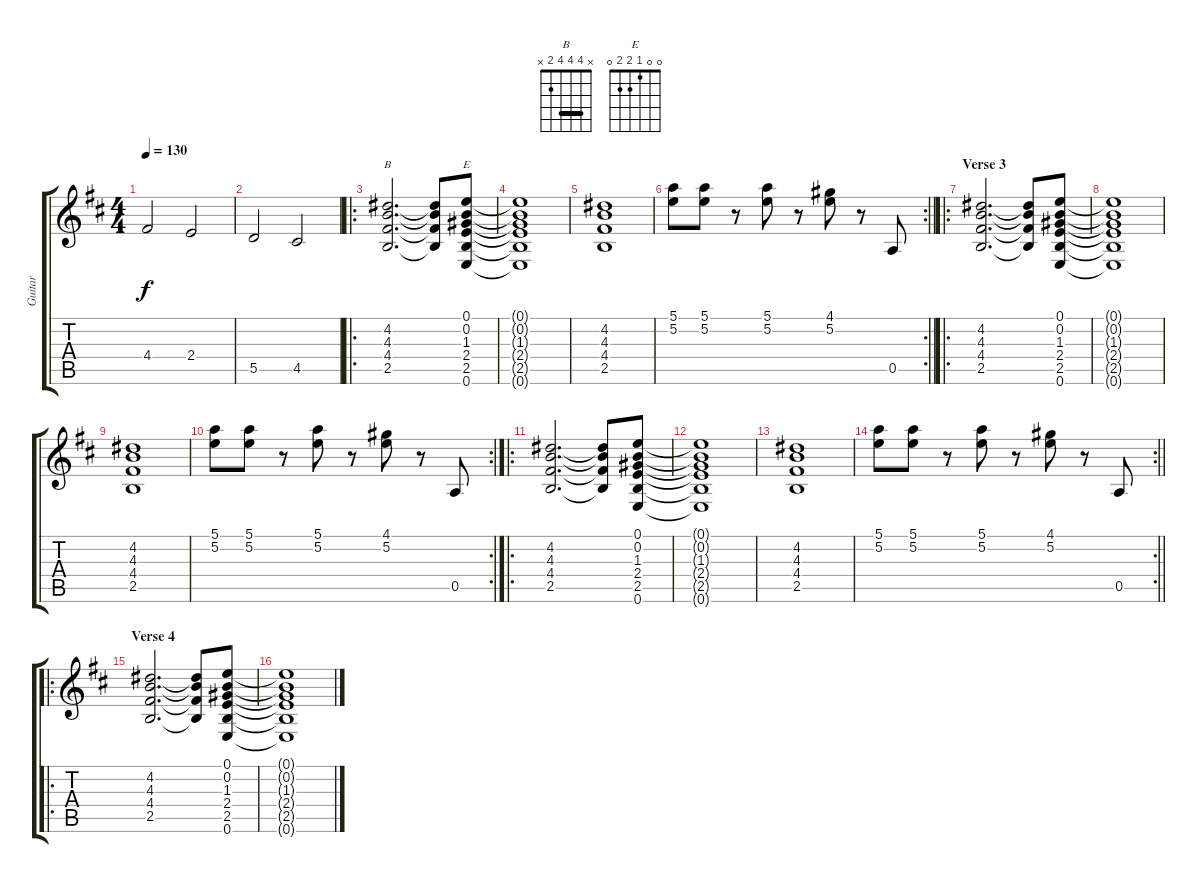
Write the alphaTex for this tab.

\track ("Guitar" "Guitar") {instrument distortionguitar}
\staff {score tabs}
\tuning (E4 B3 G3 D3 A2 E2) {hide}
\chord ("B" x 4 4 4 2 x) {barre 4}
\chord ("E" 0 0 1 2 2 0)
\ts (4 4)
\tempo 130
\clef g2
\ks d
4.4.2{dy f} 2.4.2 |
5.5.2 4.5.2 |
\ro
(4.2 4.3 4.4 2.5).2{d ch "B"} (4.2{t} 4.3{t} 4.4{t} 2.5{t}).8 (0.1 0.2 1.3 2.4 2.5 0.6).8{ch "E"} |
(0.1{t} 0.2{t} 1.3{t} 2.4{t} 2.5{t} 0.6{t}).1 |
(4.2 4.3 4.4 2.5).1 |
\rc 2
\barLineRight lightlight
(5.1 5.2).8 (5.1 5.2).8 r.8 (5.1 5.2).8 r.8 (4.1 5.2).8 r.8 0.5.8 |
\ro
\section ("" "Verse 3")
(4.2 4.3 4.4 2.5).2{d} (4.2{t} 4.3{t} 4.4{t} 2.5{t}).8 (0.1 0.2 1.3 2.4 2.5 0.6).8 |
(0.1{t} 0.2{t} 1.3{t} 2.4{t} 2.5{t} 0.6{t}).1 |
(4.2 4.3 4.4 2.5).1 |
\rc 2
(5.1 5.2).8 (5.1 5.2).8 r.8 (5.1 5.2).8 r.8 (4.1 5.2).8 r.8 0.5.8 |
\ro
(4.2 4.3 4.4 2.5).2{d} (4.2{t} 4.3{t} 4.4{t} 2.5{t}).8 (0.1 0.2 1.3 2.4 2.5 0.6).8 |
(0.1{t} 0.2{t} 1.3{t} 2.4{t} 2.5{t} 0.6{t}).1 |
(4.2 4.3 4.4 2.5).1 |
\rc 2
\barLineRight lightlight
(5.1 5.2).8 (5.1 5.2).8 r.8 (5.1 5.2).8 r.8 (4.1 5.2).8 r.8 0.5.8 |
\ro
\section ("" "Verse 4")
(4.2 4.3 4.4 2.5).2{d} (4.2{t} 4.3{t} 4.4{t} 2.5{t}).8 (0.1 0.2 1.3 2.4 2.5 0.6).8 |
(0.1{t} 0.2{t} 1.3{t} 2.4{t} 2.5{t} 0.6{t}).1
